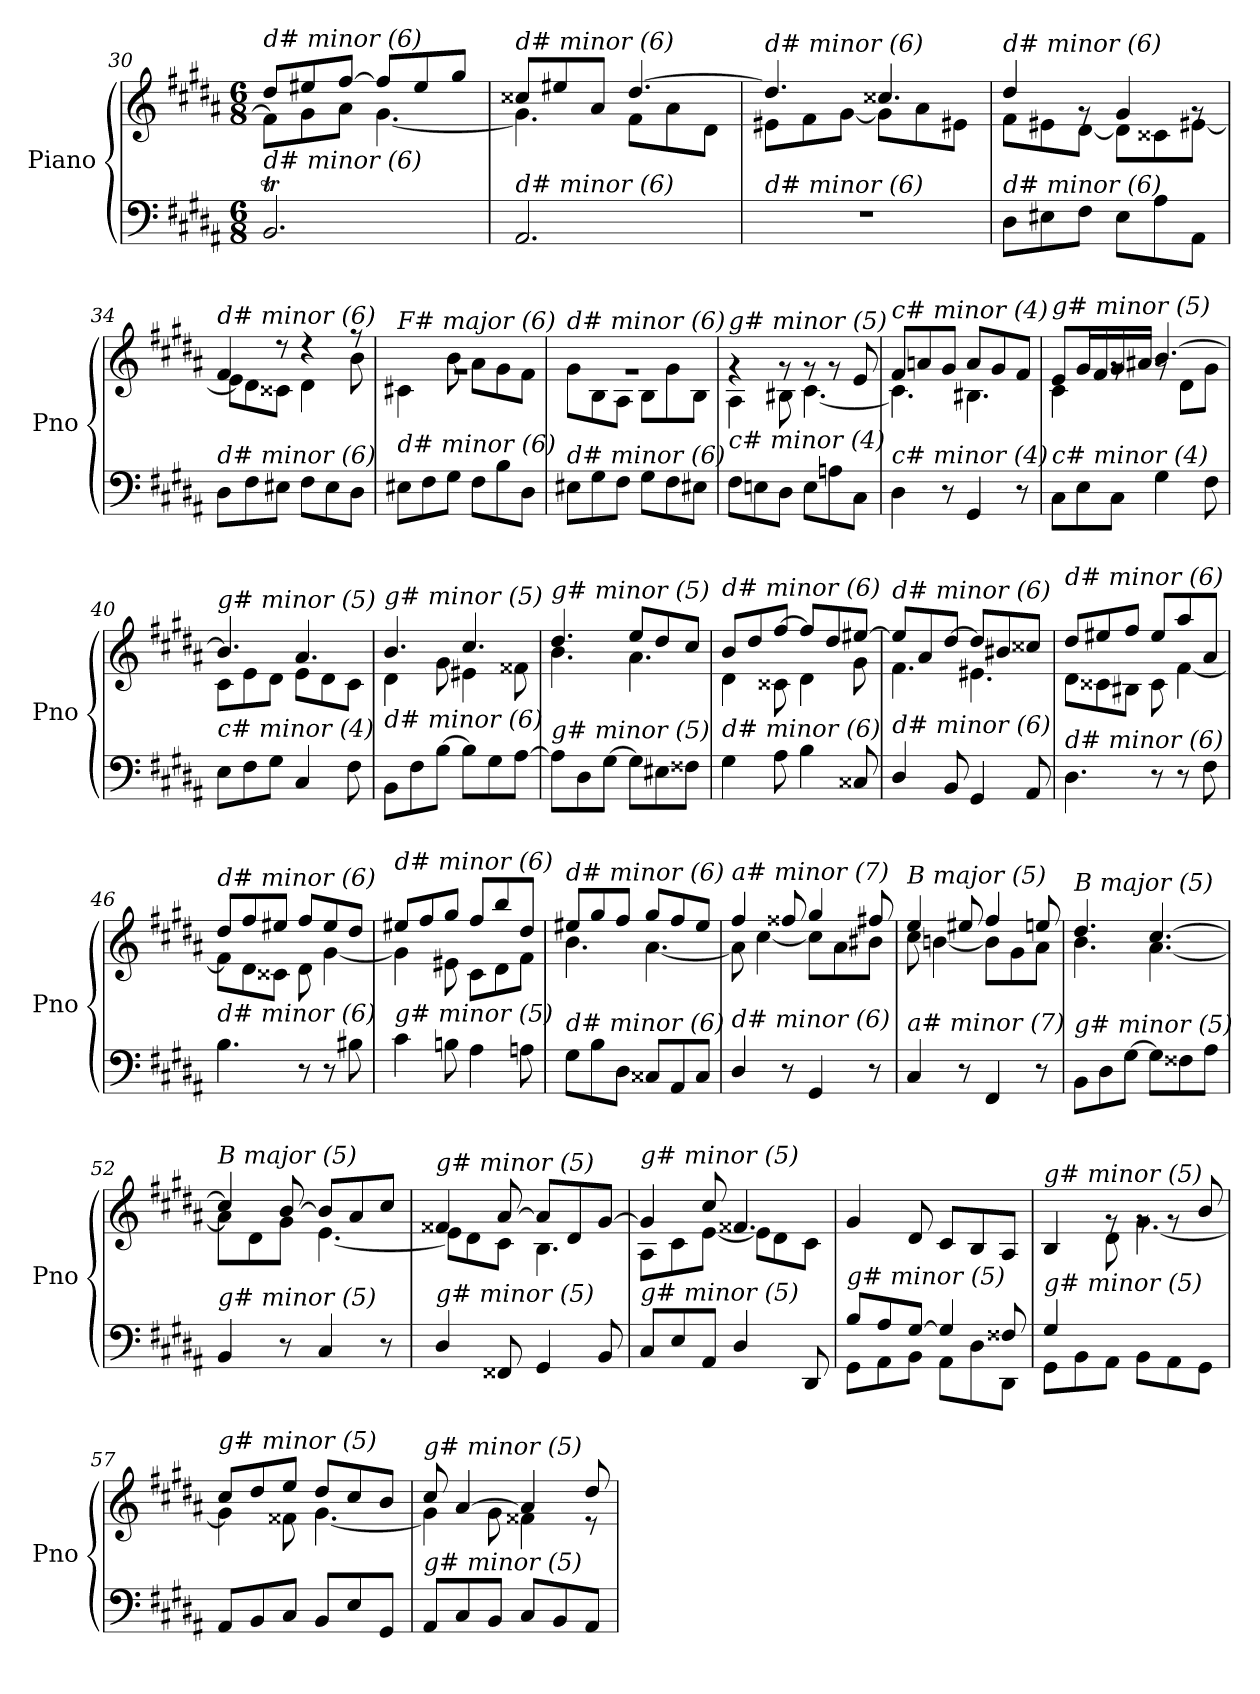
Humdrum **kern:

**kern	**kern
*part1	*part1
*staff2	*staff1
*I"Piano	*
*I'Pno	*
*clefF4	*clefG2
*k[f#c#g#d#a#]	*k[f#c#g#d#a#]
*M6/8	*M6/8
=30	=30
*	*^
!	!LO:TX:i:t=d# minor (6)	!
!LO:TX:i:t=d# minor (6)	!	!
2.BBT/	8dd#/L	8f#\L]
.	8ee#X/	8g#\
.	[8ff#/J	8a#\J
.	8ff#/L]	[4.g#\
.	8ee#/	.
.	8gg#/J	.
=31	=31	=31
!	!LO:TX:i:t=d# minor (6)	!
!LO:TX:i:t=d# minor (6)	!	!
2.AA#/	8cc##X/L	4.g#\]
.	8ee#X/	.
.	8a#/J	.
.	[4.dd#/	8f#\L
.	.	8a#\
.	.	8d#\J
=32	=32	=32
!	!LO:TX:i:t=d# minor (6)	!
!LO:TX:i:t=d# minor (6)	!	!
2.r	4.dd#/]	8e#X\L
.	.	8f#\
.	.	[8g#\J
.	4.cc##X/	8g#\L]
.	.	8a#\
.	.	8e#X\J
=33	=33	=33
!	!LO:TX:i:t=d# minor (6)	!
!LO:TX:i:t=d# minor (6)	!	!
8D#\L	4dd#/	8f#\L
8E#X\	.	8e#X\
8F#\J	8rg	[8d#\J
8E#\L	4g#/	8d#\L]
8A#\	.	8c##X\
8AA#\J	8rg	[8e#X\J
!!LO:LB:g=z	!!
=34	=34	=34
!	!LO:TX:i:t=d# minor (6)	!
!LO:TX:i:t=d# minor (6)	!	!
8D#\L	4f#/	8e#\L]
8F#\	.	8d#\
8E#X\J	8r	8c##X\J
8F#\L	4r	4d#\
8E#\	.	.
8D#\J	8r	8b\
=35	=35	=35
!	!LO:TX:i:t=F# major (6)	!
!LO:TX:i:t=d# minor (6)	!	!
8E#X\L	2.rg	4c#X\
8F#\	.	.
8G#\J	.	8b\
8F#\L	.	8a#\L
8B\	.	8g#\
8D#\J	.	8f#\J
=36	=36	=36
!	!LO:TX:i:t=d# minor (6)	!
!LO:TX:i:t=d# minor (6)	!	!
8E#X\L	2.rg	8g#\L
8G#\	.	8B\
8F#\J	.	8A#\J
8G#\L	.	8B\L
8F#\	.	8g#\
8E#X\J	.	8B\J
=37	=37	=37
!	!LO:TX:i:t=g# minor (5)	!
!LO:TX:i:t=c# minor (4)	!	!
8F#\L	4rg	4A#\
8En\	.	.
8D#\J	8rg	8B#Xi\
8E\L	8rg	[4.c#\
8An\	8rg	.
8C#\J	8e/	.
=38	=38	=38
!	!LO:TX:i:t=c# minor (4)	!
!LO:TX:i:t=c# minor (4)	!	!
4D#\	8f#/L	4.c#\]
.	8an/	.
8r	8g#/J	.
4GG#/	8a/L	4.B#X\
.	8g#/	.
8r	8f#/J	.
=39	=39	=39
!	!LO:TX:i:t=g# minor (5)	!
!LO:TX:i:t=c# minor (4)	!	!
8C#\L	8e/L	4c#\
8E\	16g#/L	.
.	16f#/	.
8C#\J	16g#/	8rg
.	16a#X/JJ	.
4G#\	[4.b/	8rg
.	.	8d#\L
8F#\	.	8g#\J
!!LO:LB:g=z	!!
=40	=40	=40
!	!LO:TX:i:t=g# minor (5)	!
!LO:TX:i:t=c# minor (4)	!	!
8E\L	4.b/]	8c#\L
8F#\	.	8e\
8G#\J	.	8d#\J
4C#/	4.a#/	8e\L
.	.	8d#\
8F#\	.	8c#\J
=41	=41	=41
!	!LO:TX:i:t=g# minor (5)	!
!LO:TX:i:t=d# minor (6)	!	!
8BB\L	4.b/	4d#\
8F#\	.	.
[8B\J	.	8g#\
8B\L]	4.cc#/	4e#X\
8G#\	.	.
[8A#\J	.	8f##X\
=42	=42	=42
!	!LO:TX:i:t=g# minor (5)	!
!LO:TX:i:t=g# minor (5)	!	!
8A#\L]	4.dd#/	4.b\
8D#\	.	.
[8G#\J	.	.
8G#\L]	8ee/L	4.a#\
8E#X\	8dd#/	.
8F##X\J	8cc#/J	.
=43	=43	=43
!	!LO:TX:i:t=d# minor (6)	!
!LO:TX:i:t=d# minor (6)	!	!
4G#\	8b/L	4d#\
.	8dd#/	.
8A#\	[8ff#/J	8c##X\
4B\	8ff#/L]	4d#\
.	8dd#/	.
8C##X/	[8ee#X/J	8g#\
=44	=44	=44
!	!LO:TX:i:t=d# minor (6)	!
!LO:TX:i:t=d# minor (6)	!	!
4D#/	8ee#/L]	4.f#\
.	8a#/	.
8BB/	[8dd#/J	.
4GG#/	8dd#/L]	4.e#X\
.	8b#X/	.
8AA#/	8cc##X/J	.
!!LO:LB:g=z	!!
=45	=45	=45
!	!LO:TX:i:t=d# minor (6)	!
!LO:TX:i:t=d# minor (6)	!	!
4.D#\	8dd#/L	8d#\L
.	8ee#X/	8c##X\
.	8ff#/J	8B#X\J
8r	8ee#/L	8c##\
8r	8aa#/	[4f#\
8F#\	8a#/J	.
=46	=46	=46
!	!LO:TX:i:t=d# minor (6)	!
!LO:TX:i:t=d# minor (6)	!	!
4.B\	8dd#/L	8f#\L]
.	8ff#/	8d#\
.	8ee#X/J	8c##X\J
8r	8ff#/L	8d#\
8r	8ee#/	[4g#\
8B#X\	8dd#/J	.
=47	=47	=47
!	!LO:TX:i:t=d# minor (6)	!
!LO:TX:i:t=g# minor (5)	!	!
4c#\	8ee#X/L	4g#\]
.	8ff#/	.
8Bn\	8gg#/J	8e#X\
4A#\	8ff#/L	8c#\L
.	8bb/	8d#\
8An\	8dd#/J	8f#\J
=48	=48	=48
!	!LO:TX:i:t=d# minor (6)	!
!LO:TX:i:t=d# minor (6)	!	!
8G#\L	8ee#X/L	4.b\
8B\	8gg#/	.
8D#\J	8ff#/J	.
8C##X/L	8gg#/L	[4.a#\
8AA#/	8ff#/	.
8C##/J	8ee#/J	.
=49	=49	=49
!	!LO:TX:i:t=a# minor (7)	!
!LO:TX:i:t=d# minor (6)	!	!
4D#/	4ff#/	8a#\]
.	.	[4cc#\
8r	8ff##X/	.
4GG#/	4gg#/	8cc#\L]
.	.	8a#\
8r	8ff#X/	8b#X\J
!!LO:LB:g=z	!!
=50	=50	=50
!	!LO:TX:i:t=B major (5)	!
!LO:TX:i:t=a# minor (7)	!	!
4C#/	4ee/	8cc#\
.	.	[4bn\
8r	8ee#X/	.
4FF#/	4ff#/	8b\L]
.	.	8g#\
8r	8een/	8a#\J
=51	=51	=51
!	!LO:TX:i:t=B major (5)	!
!LO:TX:i:t=g# minor (5)	!	!
8BB\L	4.dd#/	4.b\
8D#\	.	.
[8G#\J	.	.
8G#\L]	[4.cc#/	[4.a#\
8F##X\	.	.
8A#\J	.	.
=52	=52	=52
!	!LO:TX:i:t=B major (5)	!
!LO:TX:i:t=g# minor (5)	!	!
4BB/	4cc#/]	8a#\L]
.	.	8d#\
8r	[8b/	8g#\J
4C#/	8b/L]	[4.e\
.	8a#/	.
8r	8cc#/J	.
=53	=53	=53
!	!LO:TX:i:t=g# minor (5)	!
!LO:TX:i:t=g# minor (5)	!	!
4D#/	4f##X/	8e\L]
.	.	8d#\
8FF##X/	[8a#/	8c#\J
4GG#/	8a#/L]	4.B\
.	8d#/	.
8BB/	[8g#/J	.
=54	=54	=54
!	!LO:TX:i:t=g# minor (5)	!
!LO:TX:i:t=g# minor (5)	!	!
8C#/L	4g#/]	8A#\L
8E/	.	8c#\
8AA#/J	8cc#/	[8e\J
4D#/	4.f##X/	8e\L]
.	.	8d#\
8DD#/	.	8c#\J
!!LO:LB:g=z
=55	=55	=55
*^	*	*
!	!	!LO:TX:i:t=g# minor (5)	!
!LO:TX:i:t=g# minor (5)	!	!	!
*	*	*v	*v
8B/L	8GG#\L	4g#/
8A#/	8AA#\	.
[8G#/J	8BB\J	8d#/
4G#/]	8AA#\L	8c#/L
.	8D#\	8B/
8F##X/	8DD#\J	8A#/J
=56	=56	=56
*	*	*^
!	!	!LO:TX:i:t=g# minor (5)	!
!LO:TX:i:t=g# minor (5)	!	!	!
4G#/	8GG#\L	4B/	4ryy
.	8BB\	.	.
2ryy	8AA#\J	8rg	8d#\
.	8BB\L	8rg	[4.g#\
.	8AA#\	8rg	.
.	8GG#\J	8b/	.
=57	=57	=57	=57
!	!	!LO:TX:i:t=g# minor (5)	!
!LO:TX:i:t=g# minor (5)	!	!	!
*v	*v	*	*
8AA#/L	8cc#/L	4g#\]
8BB/	8dd#/	.
8C#/J	8ee/J	8f##X\
8BB/L	8dd#/L	[4.g#\
8E/	8cc#/	.
8GG#/J	8b/J	.
=58	=58	=58
!	!LO:TX:i:t=g# minor (5)	!
!LO:TX:i:t=g# minor (5)	!	!
8AA#/L	8cc#/	4g#\]
8C#/	[4a#/	.
8BB/J	.	8g#\
8C#/L	4a#/]	4f##X\
8BB/	.	.
8AA#/J	8dd#/	8r
*	*v	*v
=	=
*-	*-
